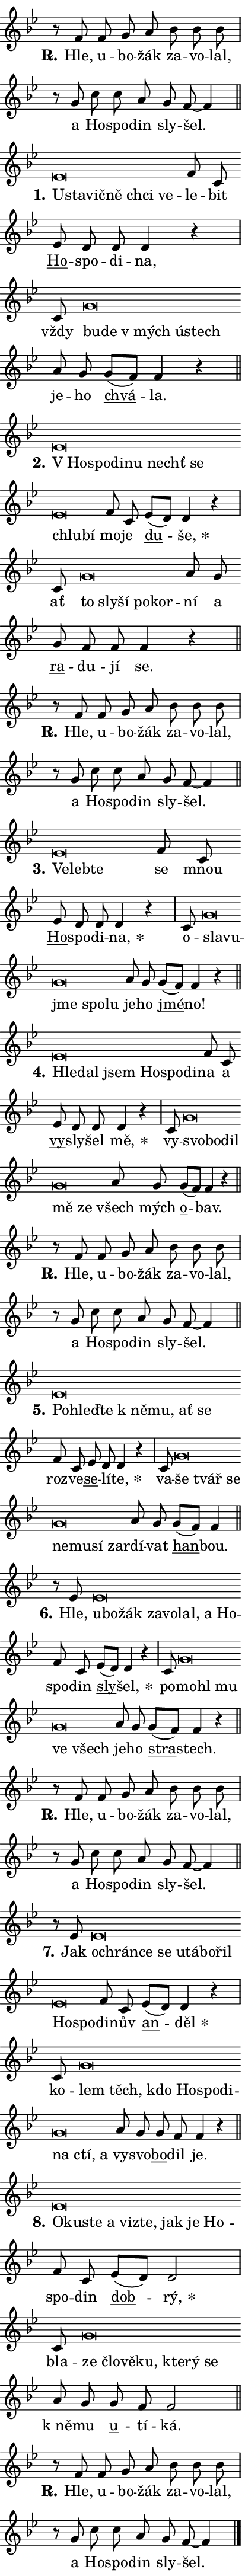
\version "2.24.0"
\header { tagline = "" }
\paper {
  indent = 0\cm
  top-margin = 0\cm
  right-margin = 0.13\cm % to fit lyric hyphens
  bottom-margin = 0\cm
  left-margin = 0\cm
  paper-width = 7\cm
  page-breaking = #ly:one-page-breaking
  system-system-spacing.basic-distance = #11
  score-system-spacing.basic-distance = #11
  ragged-last = ##f
}


%% Author: Thomas Morley
%% https://lists.gnu.org/archive/html/lilypond-user/2020-05/msg00002.html
#(define (line-position grob)
"Returns position of @var[grob} in current system:
   @code{'start}, if at first time-step
   @code{'end}, if at last time-step
   @code{'middle} otherwise
"
  (let* ((col (ly:item-get-column grob))
         (ln (ly:grob-object col 'left-neighbor))
         (rn (ly:grob-object col 'right-neighbor))
         (col-to-check-left (if (ly:grob? ln) ln col))
         (col-to-check-right (if (ly:grob? rn) rn col))
         (break-dir-left
           (and
             (ly:grob-property col-to-check-left 'non-musical #f)
             (ly:item-break-dir col-to-check-left)))
         (break-dir-right
           (and
             (ly:grob-property col-to-check-right 'non-musical #f)
             (ly:item-break-dir col-to-check-right))))
        (cond ((eqv? 1 break-dir-left) 'start)
              ((eqv? -1 break-dir-right) 'end)
              (else 'middle))))

#(define (tranparent-at-line-position vctor)
  (lambda (grob)
  "Relying on @code{line-position} select the relevant enry from @var{vctor}.
Used to determine transparency,"
    (case (line-position grob)
      ((end) (not (vector-ref vctor 0)))
      ((middle) (not (vector-ref vctor 1)))
      ((start) (not (vector-ref vctor 2))))))

noteHeadBreakVisibility =
#(define-music-function (break-visibility)(vector?)
"Makes @code{NoteHead}s transparent relying on @var{break-visibility}"
#{
  \override NoteHead.transparent =
    #(tranparent-at-line-position break-visibility)
#})

#(define delete-ledgers-for-transparent-note-heads
  (lambda (grob)
    "Reads whether a @code{NoteHead} is transparent.
If so this @code{NoteHead} is removed from @code{'note-heads} from
@var{grob}, which is supposed to be @code{LedgerLineSpanner}.
As a result ledgers are not printed for this @code{NoteHead}"
    (let* ((nhds-array (ly:grob-object grob 'note-heads))
           (nhds-list
             (if (ly:grob-array? nhds-array)
                 (ly:grob-array->list nhds-array)
                 '()))
           ;; Relies on the transparent-property being done before
           ;; Staff.LedgerLineSpanner.after-line-breaking is executed.
           ;; This is fragile ...
           (to-keep
             (remove
               (lambda (nhd)
                 (ly:grob-property nhd 'transparent #f))
               nhds-list)))
      ;; TODO find a better method to iterate over grob-arrays, similiar
      ;; to filter/remove etc for lists
      ;; For now rebuilt from scratch
      (set! (ly:grob-object grob 'note-heads)  '())
      (for-each
        (lambda (nhd)
          (ly:pointer-group-interface::add-grob grob 'note-heads nhd))
        to-keep))))

squashNotes = {
  \override NoteHead.X-extent = #'(-0.2 . 0.2)
  \override NoteHead.Y-extent = #'(-0.75 . 0)
  \override NoteHead.stencil =
    #(lambda (grob)
       (let ((pos (ly:grob-property grob 'staff-position)))
         (begin
           (if (< pos -7) (display "ERROR: Lower brevis then expected\n") (display "OK: Expected brevis position\n"))
           (if (<= pos -6) ly:text-interface::print ly:note-head::print))))
}
unSquashNotes = {
  \revert NoteHead.X-extent
  \revert NoteHead.Y-extent
  \revert NoteHead.stencil
}

hideNotes = \noteHeadBreakVisibility #begin-of-line-visible
unHideNotes = \noteHeadBreakVisibility #all-visible

% work-around for resetting accidentals
% https://lilypond.org/doc/v2.23/Documentation/notation/displaying-rhythms#unmetered-music
cadenzaMeasure = {
  \cadenzaOff
  \partial 1024 s1024
  \cadenzaOn
}

#(define-markup-command (accent layout props text) (markup?)
  "Underline accented syllable"
  (interpret-markup layout props
    #{\markup \override #'(offset . 4.3) \underline { #text }#}))

responsum = \markup \concat {
  "R" \hspace #-1.05 \path #0.1 #'((moveto 0 0.07) (lineto 0.9 0.8)) \hspace #0.05 "."
}

spaceSize = #0.6828661417322834 % exact space size for TeX Gyre Schola

\layout {
  \context {
    \Staff
    \remove "Time_signature_engraver"
    \override LedgerLineSpanner.after-line-breaking = #delete-ledgers-for-transparent-note-heads
  }
  \context {
    \Lyrics {
      \override LyricSpace.minimum-distance = \spaceSize
      \override LyricText.font-name = #"TeX Gyre Schola"
      \override LyricText.font-size = 1
      \override StanzaNumber.font-name = #"TeX Gyre Schola Bold"
      \override StanzaNumber.font-size = 1
    }
  }
  \context {
    \Score 
    \override NoteHead.text =
      #(lambda (grob) 
        (let ((pos (ly:grob-property grob 'staff-position)))
          #{\markup {
            \combine
              \halign #-0.55 \raise #(if (= pos -6) 0 0.5) \override #'(thickness . 2) \draw-line #'(3.2 . 0)
              \musicglyph "noteheads.sM1"
          }#}))
  }
}

% magnetic-lyrics.ily
%
%   written by
%     Jean Abou Samra <jean@abou-samra.fr>
%     Werner Lemberg <wl@gnu.org>
%
%   adapted by
%     Jiri Hon <jiri.hon@gmail.com>
%
% Version 2022-Apr-15

% https://www.mail-archive.com/lilypond-user@gnu.org/msg149350.html

#(define (Left_hyphen_pointer_engraver context)
   "Collect syllable-hyphen-syllable occurrences in lyrics and store
them in properties.  This engraver only looks to the left.  For
example, if the lyrics input is @code{foo -- bar}, it does the
following.

@itemize @bullet
@item
Set the @code{text} property of the @code{LyricHyphen} grob between
@q{foo} and @q{bar} to @code{foo}.

@item
Set the @code{left-hyphen} property of the @code{LyricText} grob with
text @q{foo} to the @code{LyricHyphen} grob between @q{foo} and
@q{bar}.
@end itemize

Use this auxiliary engraver in combination with the
@code{lyric-@/text::@/apply-@/magnetic-@/offset!} hook."
   (let ((hyphen #f)
         (text #f))
     (make-engraver
      (acknowledgers
       ((lyric-syllable-interface engraver grob source-engraver)
        (set! text grob)))
      (end-acknowledgers
       ((lyric-hyphen-interface engraver grob source-engraver)
        ;(when (not (grob::has-interface grob 'lyric-space-interface))
          (set! hyphen grob)));)
      ((stop-translation-timestep engraver)
       (when (and text hyphen)
         (ly:grob-set-object! text 'left-hyphen hyphen))
       (set! text #f)
       (set! hyphen #f)))))

#(define (lyric-text::apply-magnetic-offset! grob)
   "If the space between two syllables is less than the value in
property @code{LyricText@/.details@/.squash-threshold}, move the right
syllable to the left so that it gets concatenated with the left
syllable.

Use this function as a hook for
@code{LyricText@/.after-@/line-@/breaking} if the
@code{Left_@/hyphen_@/pointer_@/engraver} is active."
   (let ((hyphen (ly:grob-object grob 'left-hyphen #f)))
     (when hyphen
       (let ((left-text (ly:spanner-bound hyphen LEFT)))
         (when (grob::has-interface left-text 'lyric-syllable-interface)
           (let* ((common (ly:grob-common-refpoint grob left-text X))
                  (this-x-ext (ly:grob-extent grob common X))
                  (left-x-ext
                   (begin
                     ;; Trigger magnetism for left-text.
                     (ly:grob-property left-text 'after-line-breaking)
                     (ly:grob-extent left-text common X)))
                  ;; `delta` is the gap width between two syllables.
                  (delta (- (interval-start this-x-ext)
                            (interval-end left-x-ext)))
                  (details (ly:grob-property grob 'details))
                  (threshold (assoc-get 'squash-threshold details 0.2)))
             (when (< delta threshold)
               (let* (;; We have to manipulate the input text so that
                      ;; ligatures crossing syllable boundaries are not
                      ;; disabled.  For languages based on the Latin
                      ;; script this is essentially a beautification.
                      ;; However, for non-Western scripts it can be a
                      ;; necessity.
                      (lt (ly:grob-property left-text 'text))
                      (rt (ly:grob-property grob 'text))
                      (is-space (grob::has-interface hyphen 'lyric-space-interface))
                      (space (if is-space " " ""))
                      (extra-delta (if is-space spaceSize 0))
                      ;; Append new syllable.
                      (ltrt-space (if (and (string? lt) (string? rt))
                                (string-append lt space rt)
                                (make-concat-markup (list lt space rt))))
                      ;; Right-align `ltrt` to the right side.
                      (ltrt-space-markup (grob-interpret-markup
                               grob
                               (make-translate-markup
                                (cons (interval-length this-x-ext) 0)
                                (make-right-align-markup ltrt-space)))))
                 (begin
                   ;; Don't print `left-text`.
                   (ly:grob-set-property! left-text 'stencil #f)
                   ;; Set text and stencil (which holds all collected
                   ;; syllables so far) and shift it to the left.
                   (ly:grob-set-property! grob 'text ltrt-space)
                   (ly:grob-set-property! grob 'stencil ltrt-space-markup)
                   (ly:grob-translate-axis! grob (- (- delta extra-delta)) X))))))))))


#(define (lyric-hyphen::displace-bounds-first grob)
   ;; Make very sure this callback isn't triggered too early.
   (let ((left (ly:spanner-bound grob LEFT))
         (right (ly:spanner-bound grob RIGHT)))
     (ly:grob-property left 'after-line-breaking)
     (ly:grob-property right 'after-line-breaking)
     (ly:lyric-hyphen::print grob)))

squashThreshold = #0.4

\layout {
  \context {
    \Lyrics
    \consists #Left_hyphen_pointer_engraver
    \override LyricText.after-line-breaking =
      #lyric-text::apply-magnetic-offset!
    \override LyricHyphen.stencil = #lyric-hyphen::displace-bounds-first
    \override LyricText.details.squash-threshold = \squashThreshold
    \override LyricHyphen.minimum-distance = 0
    \override LyricHyphen.minimum-length = \squashThreshold
  }
}

squashText = \override LyricText.details.squash-threshold = 9999
unSquashText = \override LyricText.details.squash-threshold = \squashThreshold

leftText = \override LyricText.self-alignment-X = #LEFT
unLeftText = \revert LyricText.self-alignment-X

starOffset = #(lambda (grob) 
                (let ((x_offset (ly:self-alignment-interface::aligned-on-x-parent grob)))
                  (if (= x_offset 0) 0 (+ x_offset 1.2))))

star = #(define-music-function (syllable)(string?)
"Append star separator at the end of a syllable"
#{
  \once \override LyricText.X-offset = #starOffset
  \lyricmode { \markup {
    #syllable
    \override #'((font-name . "TeX Gyre Schola Bold")) \hspace #0.2 \lower #0.65 \larger "*"
  } }
#})

starAccent = #(define-music-function (syllable)(string?)
"Append star separator at the end of a syllable and make accent"
#{
  \once \override LyricText.X-offset = #starOffset
  \lyricmode { \markup {
    \accent #syllable
    \override #'((font-name . "TeX Gyre Schola Bold")) \hspace #0.2 \lower #0.65 \larger "*"
  } }
#})

breath = #(define-music-function (syllable)(string?)
"Append breathing indicator at the end of a syllable"
#{
  \lyricmode { \markup { #syllable "+" } }
#})

optionalBreath = #(define-music-function (syllable)(string?)
"Append optional breathing indicator at the end of a syllable"
#{
  \lyricmode { \markup { #syllable "(+)" } }
#})


\score {
    <<
        \new Voice = "melody" { \cadenzaOn \key bes \major \relative { r8 f' f g a bes bes bes \cadenzaMeasure \bar "|" r g c c a g f~ f4 \cadenzaMeasure \bar "||" \break } }
        \new Lyrics \lyricsto "melody" { \lyricmode { \set stanza = \responsum
Hle, u -- bo -- žák za -- vo -- lal, a Ho -- spo -- din sly -- šel. } }
    >>
    \layout {}
}

\score {
    <<
        \new Voice = "melody" { \cadenzaOn \key bes \major \relative { \squashNotes es'\breve*1/16 \hideNotes \breve*1/16 \bar "" \breve*1/16 \bar "" \breve*1/16 \bar "" \breve*1/16 \breve*1/16 \bar "" \unHideNotes \unSquashNotes f8 c \bar "" es d d d4 r \cadenzaMeasure \bar "|" c8 \squashNotes g'\breve*1/16 \hideNotes \breve*1/16 \bar "" \breve*1/16 \bar "" \breve*1/16 \breve*1/16 \bar "" \unHideNotes \unSquashNotes a8 g \bar "" g[( f)] f4 r \cadenzaMeasure \bar "||" \break } }
        \new Lyrics \lyricsto "melody" { \lyricmode { \set stanza = "1."
\leftText U -- \squashText sta -- vič -- ně chci ve -- \unLeftText \unSquashText le -- bit \markup \accent Ho -- spo -- di -- na,
vždy \leftText bu -- \squashText de "v mých" ú -- stech \unLeftText \unSquashText je -- ho \markup \accent chvá -- la. } }
    >>
    \layout {}
}

\score {
    <<
        \new Voice = "melody" { \cadenzaOn \key bes \major \relative { \squashNotes es'\breve*1/16 \hideNotes \breve*1/16 \bar "" \breve*1/16 \bar "" \breve*1/16 \bar "" \breve*1/16 \bar "" \breve*1/16 \bar "" \breve*1/16 \breve*1/16 \bar "" \unHideNotes \unSquashNotes f8 c \bar "" es[( d)] d4 r \cadenzaMeasure \bar "|" c8 \squashNotes g'\breve*1/16 \hideNotes \breve*1/16 \bar "" \breve*1/16 \bar "" \breve*1/16 \breve*1/16 \bar "" \unHideNotes \unSquashNotes a8 g \bar "" g f f f4 r \cadenzaMeasure \bar "||" \break } }
        \new Lyrics \lyricsto "melody" { \lyricmode { \set stanza = "2."
\leftText "V Ho" -- \squashText spo -- di -- nu nechť se chlu -- bí \unLeftText \unSquashText mo -- je \markup \accent du -- \star še, ať \leftText to \squashText sly -- ší po -- kor -- \unLeftText \unSquashText ní a \markup \accent ra -- du -- jí se. } }
    >>
    \layout {}
}

\score {
    <<
        \new Voice = "melody" { \cadenzaOn \key bes \major \relative { r8 f' f g a bes bes bes \cadenzaMeasure \bar "|" r g c c a g f~ f4 \cadenzaMeasure \bar "||" \break } }
        \new Lyrics \lyricsto "melody" { \lyricmode { \set stanza = \responsum
Hle, u -- bo -- žák za -- vo -- lal, a Ho -- spo -- din sly -- šel. } }
    >>
    \layout {}
}

\score {
    <<
        \new Voice = "melody" { \cadenzaOn \key bes \major \relative { \squashNotes es'\breve*1/16 \hideNotes \breve*1/16 \breve*1/16 \bar "" \unHideNotes \unSquashNotes f8 c \bar "" es d d d4 r \cadenzaMeasure \bar "|" c8 \squashNotes g'\breve*1/16 \hideNotes \breve*1/16 \bar "" \breve*1/16 \bar "" \breve*1/16 \breve*1/16 \bar "" \unHideNotes \unSquashNotes a8 g \bar "" g[( f)] f4 r \cadenzaMeasure \bar "||" \break } }
        \new Lyrics \lyricsto "melody" { \lyricmode { \set stanza = "3."
\leftText Ve -- \squashText leb -- te \unLeftText \unSquashText se mnou \markup \accent Ho -- spo -- di -- \star na, o -- \leftText sla -- \squashText vu -- jme spo -- lu \unLeftText \unSquashText je -- ho \markup \accent jmé -- no! } }
    >>
    \layout {}
}

\score {
    <<
        \new Voice = "melody" { \cadenzaOn \key bes \major \relative { \squashNotes es'\breve*1/16 \hideNotes \breve*1/16 \bar "" \breve*1/16 \bar "" \breve*1/16 \bar "" \breve*1/16 \breve*1/16 \bar "" \unHideNotes \unSquashNotes f8 c \bar "" es d d d4 r \cadenzaMeasure \bar "|" c8 \squashNotes g'\breve*1/16 \hideNotes \breve*1/16 \bar "" \breve*1/16 \bar "" \breve*1/16 \breve*1/16 \bar "" \unHideNotes \unSquashNotes a8 g \bar "" g[( f)] f4 r \cadenzaMeasure \bar "||" \break } }
        \new Lyrics \lyricsto "melody" { \lyricmode { \set stanza = "4."
\leftText Hle -- \squashText dal jsem Ho -- spo -- di -- \unLeftText \unSquashText na a \markup \accent vy -- sly -- šel \star mě, vy -- \leftText svo -- \squashText bo -- dil mě ze \unLeftText \unSquashText všech mých \markup \accent o -- bav. } }
    >>
    \layout {}
}

\score {
    <<
        \new Voice = "melody" { \cadenzaOn \key bes \major \relative { r8 f' f g a bes bes bes \cadenzaMeasure \bar "|" r g c c a g f~ f4 \cadenzaMeasure \bar "||" \break } }
        \new Lyrics \lyricsto "melody" { \lyricmode { \set stanza = \responsum
Hle, u -- bo -- žák za -- vo -- lal, a Ho -- spo -- din sly -- šel. } }
    >>
    \layout {}
}

\score {
    <<
        \new Voice = "melody" { \cadenzaOn \key bes \major \relative { \squashNotes es'\breve*1/16 \hideNotes \breve*1/16 \bar "" \breve*1/16 \bar "" \breve*1/16 \bar "" \breve*1/16 \bar "" \breve*1/16 \breve*1/16 \bar "" \unHideNotes \unSquashNotes f8 c \bar "" es d d4 r \cadenzaMeasure \bar "|" c8 \squashNotes g'\breve*1/16 \hideNotes \breve*1/16 \bar "" \breve*1/16 \bar "" \breve*1/16 \bar "" \breve*1/16 \bar "" \breve*1/16 \breve*1/16 \bar "" \unHideNotes \unSquashNotes a8 g \bar "" g[( f)] f4 \cadenzaMeasure \bar "||" \break } }
        \new Lyrics \lyricsto "melody" { \lyricmode { \set stanza = "5."
\leftText Po -- \squashText hleď -- te "k ně" -- mu, ať se \unLeftText \unSquashText roz -- ve -- \markup \accent se -- lí -- \star te, va -- \leftText še \squashText tvář se ne -- mu -- sí za -- \unLeftText \unSquashText rdí -- vat \markup \accent han -- bou. } }
    >>
    \layout {}
}

\score {
    <<
        \new Voice = "melody" { \cadenzaOn \key bes \major \relative { r8 es'8 \squashNotes es\breve*1/16 \hideNotes \breve*1/16 \bar "" \breve*1/16 \bar "" \breve*1/16 \bar "" \breve*1/16 \bar "" \breve*1/16 \bar "" \breve*1/16 \breve*1/16 \bar "" \unHideNotes \unSquashNotes f8 c \bar "" es[( d)] d4 r \cadenzaMeasure \bar "|" c8 \squashNotes g'\breve*1/16 \hideNotes \breve*1/16 \bar "" \breve*1/16 \bar "" \breve*1/16 \breve*1/16 \bar "" \unHideNotes \unSquashNotes a8 g \bar "" g[( f)] f4 r \cadenzaMeasure \bar "||" \break } }
        \new Lyrics \lyricsto "melody" { \lyricmode { \set stanza = "6."
Hle, \leftText u -- \squashText bo -- žák za -- vo -- lal, a Ho -- \unLeftText \unSquashText spo -- din \markup \accent sly -- \star šel, po -- \leftText mo -- \squashText hl mu ve všech \unLeftText \unSquashText je -- ho \markup \accent stra -- stech. } }
    >>
    \layout {}
}

\score {
    <<
        \new Voice = "melody" { \cadenzaOn \key bes \major \relative { r8 f' f g a bes bes bes \cadenzaMeasure \bar "|" r g c c a g f~ f4 \cadenzaMeasure \bar "||" \break } }
        \new Lyrics \lyricsto "melody" { \lyricmode { \set stanza = \responsum
Hle, u -- bo -- žák za -- vo -- lal, a Ho -- spo -- din sly -- šel. } }
    >>
    \layout {}
}

\score {
    <<
        \new Voice = "melody" { \cadenzaOn \key bes \major \relative { r8 es'8 \squashNotes es\breve*1/16 \hideNotes \breve*1/16 \bar "" \breve*1/16 \bar "" \breve*1/16 \bar "" \breve*1/16 \bar "" \breve*1/16 \bar "" \breve*1/16 \bar "" \breve*1/16 \bar "" \breve*1/16 \breve*1/16 \bar "" \unHideNotes \unSquashNotes f8 c \bar "" es[( d)] d4 r \cadenzaMeasure \bar "|" c8 \squashNotes g'\breve*1/16 \hideNotes \breve*1/16 \bar "" \breve*1/16 \bar "" \breve*1/16 \bar "" \breve*1/16 \bar "" \breve*1/16 \bar "" \breve*1/16 \bar "" \breve*1/16 \breve*1/16 \bar "" \unHideNotes \unSquashNotes a8 g \bar "" g f f4 r \cadenzaMeasure \bar "||" \break } }
        \new Lyrics \lyricsto "melody" { \lyricmode { \set stanza = "7."
Jak \leftText o -- \squashText chrán -- ce se u -- tá -- bo -- řil Ho -- spo -- \unLeftText \unSquashText di -- nův \markup \accent an -- \star děl ko -- \leftText lem \squashText těch, kdo Ho -- spo -- di -- na ctí, a \unLeftText \unSquashText vy -- svo -- \markup \accent bo -- dil je. } }
    >>
    \layout {}
}

\score {
    <<
        \new Voice = "melody" { \cadenzaOn \key bes \major \relative { \squashNotes es'\breve*1/16 \hideNotes \breve*1/16 \bar "" \breve*1/16 \bar "" \breve*1/16 \bar "" \breve*1/16 \bar "" \breve*1/16 \bar "" \breve*1/16 \bar "" \breve*1/16 \breve*1/16 \bar "" \unHideNotes \unSquashNotes f8 c \bar "" es[( d)] d2 \cadenzaMeasure \bar "|" c8 \squashNotes g'\breve*1/16 \hideNotes \breve*1/16 \bar "" \breve*1/16 \bar "" \breve*1/16 \bar "" \breve*1/16 \bar "" \breve*1/16 \breve*1/16 \bar "" \unHideNotes \unSquashNotes a8 g \bar "" g f f2 \cadenzaMeasure \bar "||" \break } }
        \new Lyrics \lyricsto "melody" { \lyricmode { \set stanza = "8."
\leftText O -- \squashText ku -- ste a vi -- zte, jak je Ho -- \unLeftText \unSquashText spo -- din \markup \accent dob -- \star rý, bla -- \leftText ze \squashText člo -- vě -- ku, kte -- rý se \unLeftText \unSquashText "k ně" -- mu \markup \accent u -- tí -- ká. } }
    >>
    \layout {}
}

\score {
    <<
        \new Voice = "melody" { \cadenzaOn \key bes \major \relative { r8 f' f g a bes bes bes \cadenzaMeasure \bar "|" r g c c a g f~ f4 \cadenzaMeasure \bar "||" \break } \bar "|." }
        \new Lyrics \lyricsto "melody" { \lyricmode { \set stanza = \responsum
Hle, u -- bo -- žák za -- vo -- lal, a Ho -- spo -- din sly -- šel. } }
    >>
    \layout {}
}
